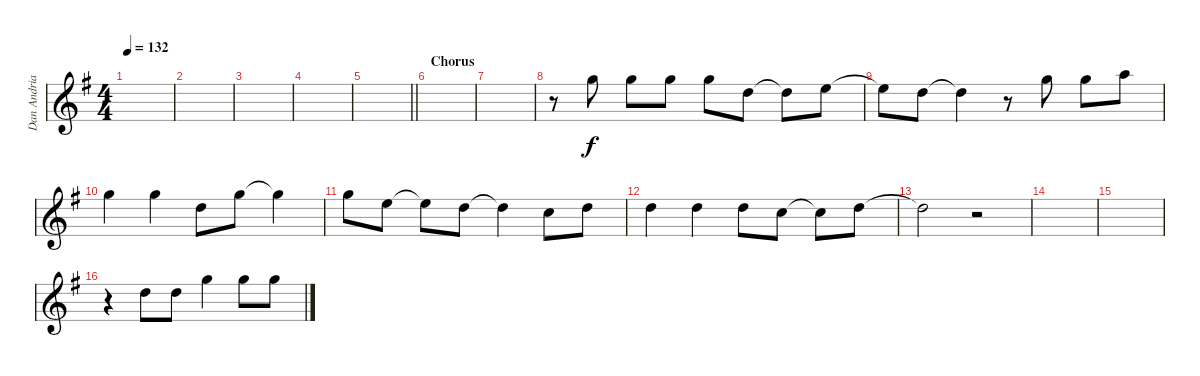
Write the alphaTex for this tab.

\track ("Dan Andriano - Vocals" "Dan Andria") {instrument overdrivenguitar}
\staff {score}
\tuning (E4 B3 G3 D3 A2 E2) {hide}
\ts (4 4)
\tempo 132
\clef g2
\ks g
|
|
|
|
\barLineRight lightlight
|
\section ("" "Chorus")
|
|
r.8 3.1.8{dy f} 3.1.8 3.1.8 3.1.8 3.2.8 3.2{t}.8 0.1.8 |
0.1{t}.8 3.2.8 3.2{t}.4 r.8 3.1.8 3.1.8 5.1.8 |
3.1.4 8.2.4 3.2.8 3.1.8 3.1{t}.4 |
3.1.8 0.1.8 0.1{t}.8 3.2.8 3.2{t}.4 5.3.8 3.2.8 |
3.2.4 3.2.4 3.2.8 1.2.8 1.2{t}.8 3.2.8 |
3.2{t}.2 r.2 |
|
|
r.4 3.2.8 3.2.8 12.3.4 3.1.8 3.1.8
